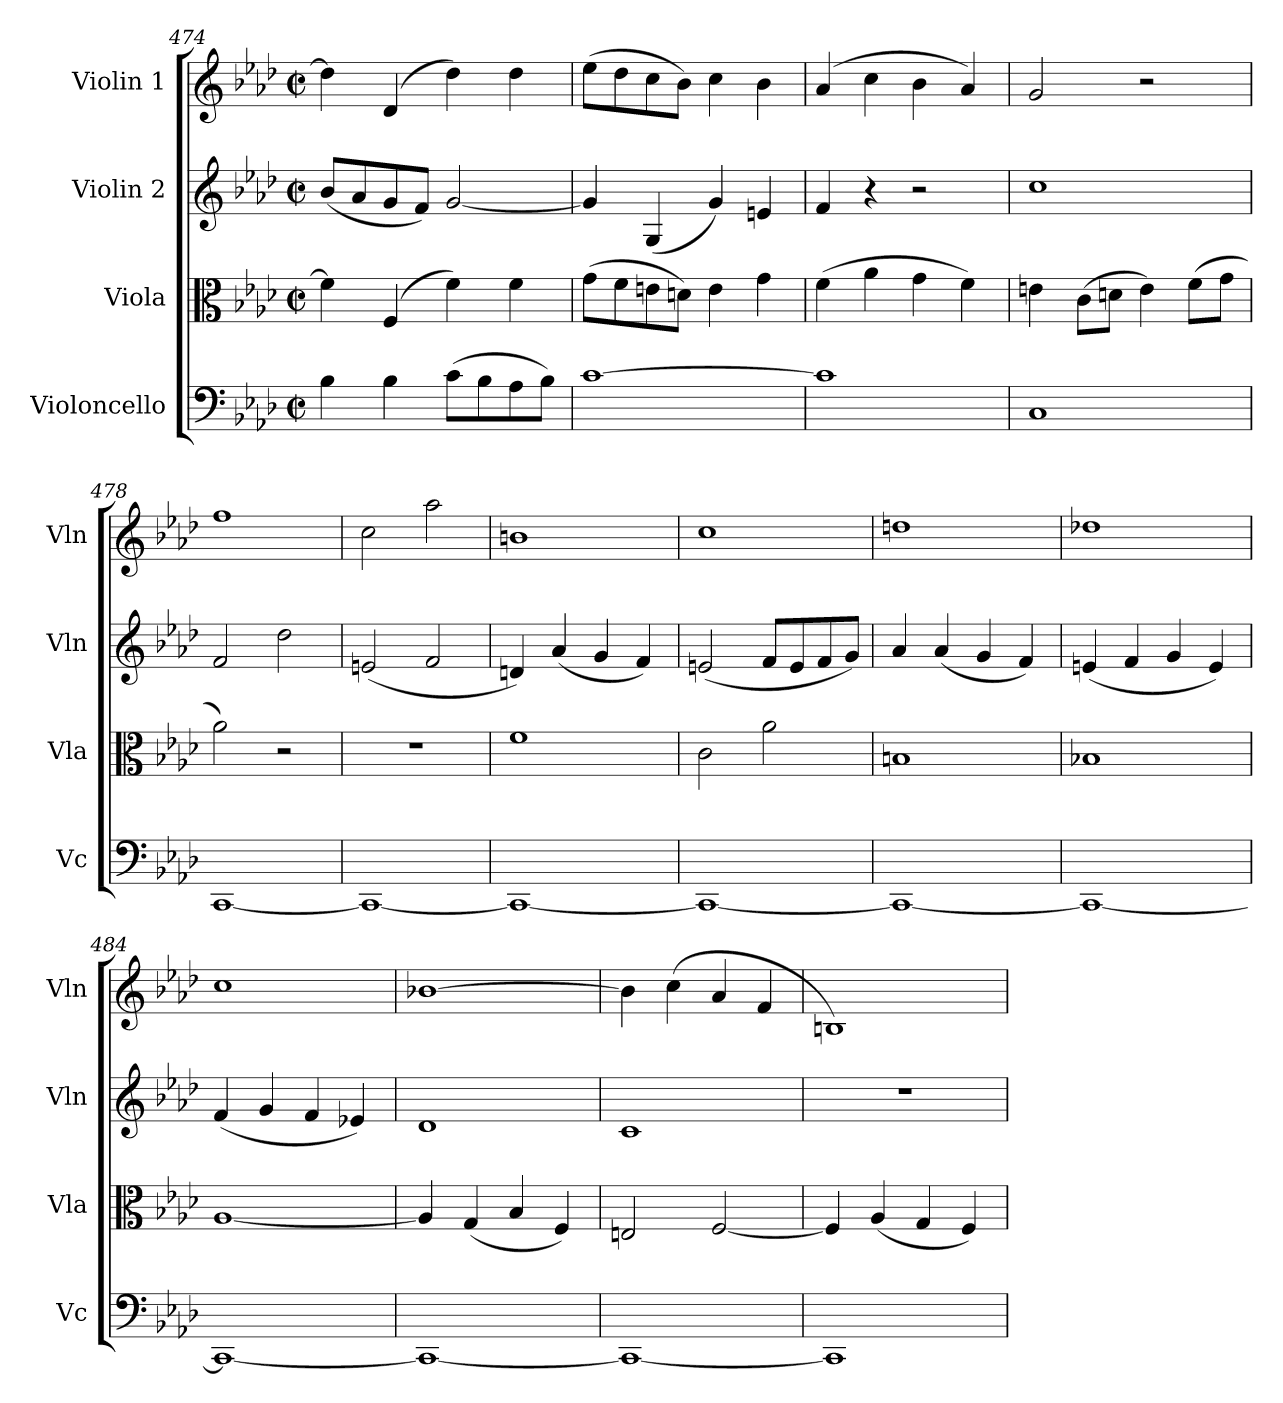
**kern	**kern	**kern	**kern
*part4	*part3	*part2	*part1
*staff4	*staff3	*staff2	*staff1
*I"Violoncello	*I"Viola	*I"Violin 2	*I"Violin 1
*I'Vc	*I'Vla	*I'Vln	*I'Vln
*clefF4	*clefC3	*clefG2	*clefG2
*k[b-e-a-d-]	*k[b-e-a-d-]	*k[b-e-a-d-]	*k[b-e-a-d-]
*M2/2	*M2/2	*M2/2	*M2/2
*met(c|)	*met(c|)	*met(c|)	*met(c|)
=474	=474	=474	=474
4B-\	4f\]	(<8b-/L	4dd-\]
.	.	8a-/	.
4B-\	(>4F/	8g/	(>4d-/
.	.	8f/J)	.
(>8c\L	4f\)	[2g/	4dd-\)
8B-\	.	.	.
8A-\	4f\	.	4dd-\
8B-\J)	.	.	.
=475	=475	=475	=475
[1c	(>8g\L	4g/]	(>8ee-\L
.	8f\	.	8dd-\
.	8en\	(<4G/	8cc\
.	8dn\J)	.	8b-\J)
.	4e\	4g/)	4cc\
.	4g\	4en/	4b-\
=476	=476	=476	=476
1c]	(>4f\	4f/	(>4a-/
.	4a-\	4r	4cc\
.	4g\	2r	4b-\
.	4f\)	.	4a-/)
=477	=477	=477	=477
1C	4en\	1cc	2g/
.	(>8c\L	.	.
.	8dn\J	.	.
.	4e\)	.	2r
.	(>8f\L	.	.
.	8g\J	.	.
=478	=478	=478	=478
[1CC	2a-\)	2f/	1ff
.	2r	2dd-\	.
!!LO:PB:g=z
=479	=479	=479	=479
1CC_	1r	(<2en/	2cc\
.	.	2f/	2aa-\
=480	=480	=480	=480
1CC_	1f	4dn/)	1bn
.	.	(<4a-/	.
.	.	4g/	.
.	.	4f/)	.
=481	=481	=481	=481
1CC_	2c\	(<2en/	1cc
.	2a-\	8f/L	.
.	.	8e/	.
.	.	8f/	.
.	.	8g/J)	.
=482	=482	=482	=482
1CC_	1Bn	4a-/	1ddn
.	.	(<4a-/	.
.	.	4g/	.
.	.	4f/)	.
=483	=483	=483	=483
1CC_	1B-X	(<4en/	1dd-X
.	.	4f/	.
.	.	4g/	.
.	.	4e/)	.
=484	=484	=484	=484
1CC_	[1A-	(<4f/	1cc
.	.	4g/	.
.	.	4f/	.
.	.	4e-X/)	.
=485	=485	=485	=485
1CC_	4A-/]	1d-	[1b-X
.	(<4G/	.	.
.	4B-/	.	.
.	4F/)	.	.
=486	=486	=486	=486
1CC_	2En/	1c	4b-\]
.	.	.	(>4cc\
.	[2F/	.	4a-/
.	.	.	4f/
!!LO:LB:g=z
=487	=487	=487	=487
1CC]	4F/]	1r	1Bn)
.	(<4A-/	.	.
.	4G/	.	.
.	4F/)	.	.
=	=	=	=
*-	*-	*-	*-
